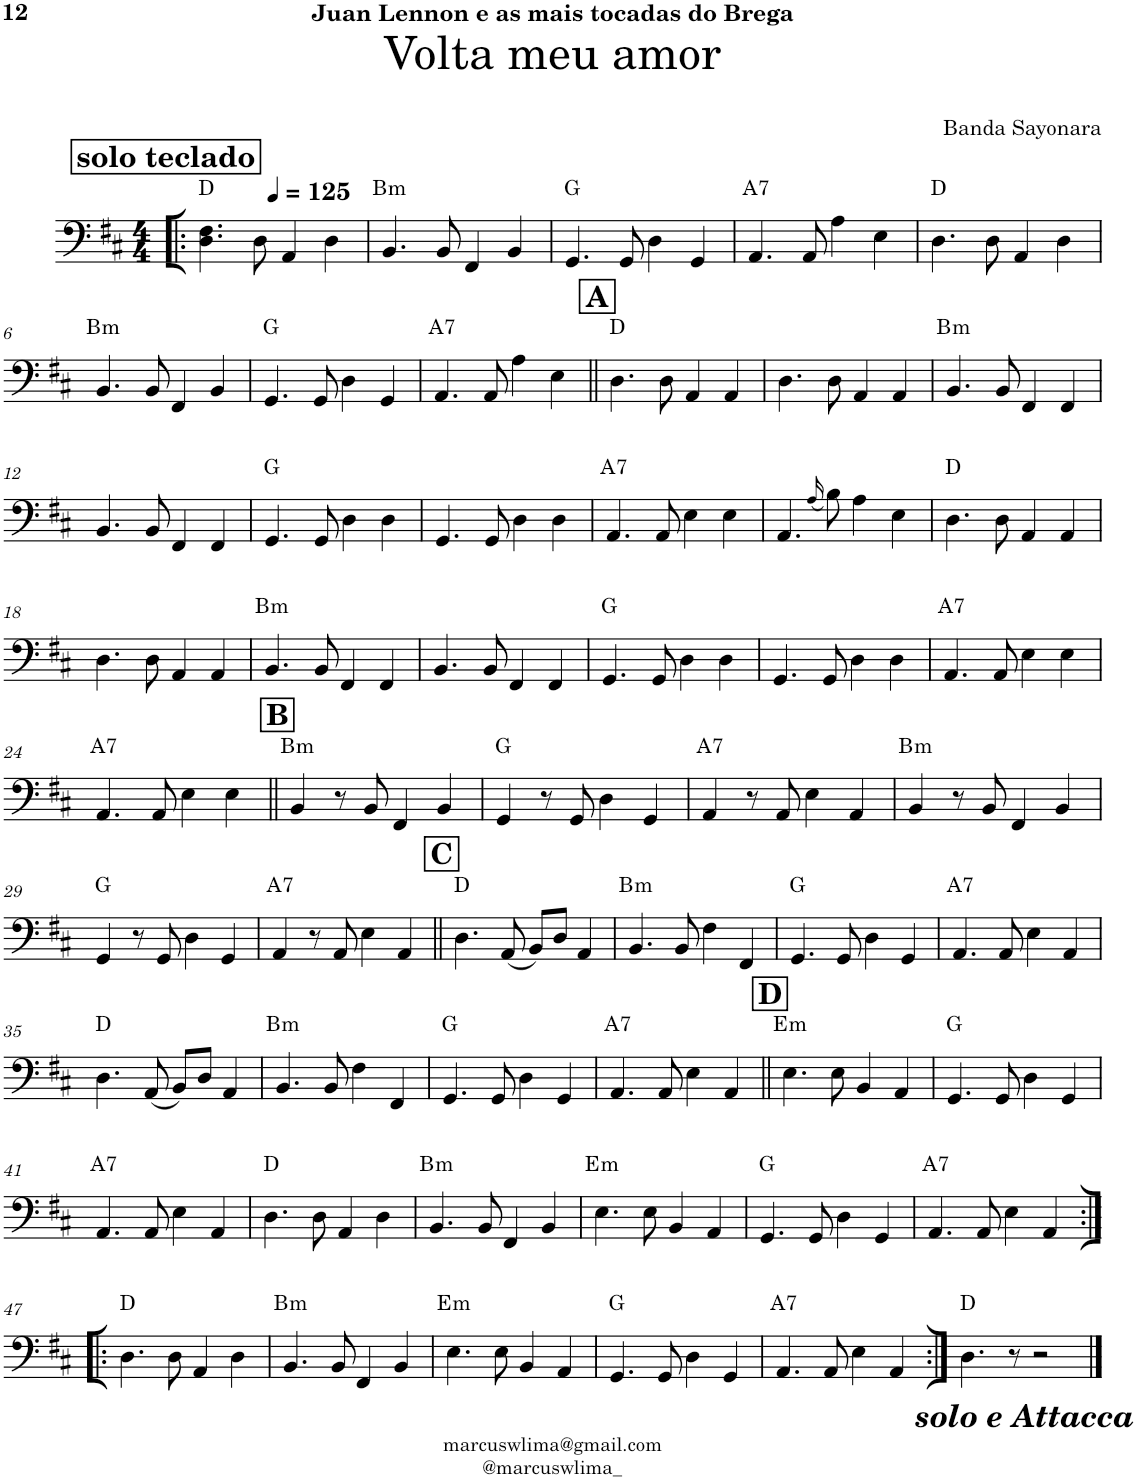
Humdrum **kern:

**kern	**harte
*part1	*part1
*staff1	*
*I"Electric Bass	*
*I'El. B.	*
!!LO:PB:g=z
*clefF4	*
*Trd7c12	*
*k[f#c#]	*
*M4/4	*
*MM125	*
!!LO:REH:place=s1:a:B:cj:fs=14:t=solo teclado
=1!|:	=1!|:
4.D\ 4.F#\	D:maj
8D\	.
4AA/	.
4D\	.
=2	=2
!	!LO:H:kt=m
4.BB/	B:min
8BB/	.
4FF#/	.
4BB/	.
=3	=3
4.GG/	G:maj
8GG/	.
4D\	.
4GG/	.
=4	=4
!	!LO:H:kt=7
4.AA/	A:7
8AA/	.
4A\	.
4E\	.
=5	=5
4.D\	D:maj
8D\	.
4AA/	.
4D\	.
!!LO:LB:g=z
=6	=6
!	!LO:H:kt=m
4.BB/	B:min
8BB/	.
4FF#/	.
4BB/	.
=7	=7
4.GG/	G:maj
8GG/	.
4D\	.
4GG/	.
=8	=8
!	!LO:H:kt=7
4.AA/	A:7
8AA/	.
4A\	.
4E\	.
!!LO:REH:place=s1:a:B:cj:fs=14:t=A
=9||	=9||
4.D\	D:maj
8D\	.
4AA/	.
4AA/	.
=10	=10
4.D\	.
8D\	.
4AA/	.
4AA/	.
=11	=11
!	!LO:H:kt=m
4.BB/	B:min
8BB/	.
4FF#/	.
4FF#/	.
!!LO:LB:g=z
=12	=12
4.BB/	.
8BB/	.
4FF#/	.
4FF#/	.
=13	=13
4.GG/	G:maj
8GG/	.
4D\	.
4D\	.
=14	=14
4.GG/	.
8GG/	.
4D\	.
4D\	.
=15	=15
!	!LO:H:kt=7
4.AA/	A:7
8AA/	.
4E\	.
4E\	.
=16	=16
4.AA/	.
(16qA/	.
8B\)	.
4A\	.
4E\	.
=17	=17
4.D\	D:maj
8D\	.
4AA/	.
4AA/	.
!!LO:LB:g=z
=18	=18
4.D\	.
8D\	.
4AA/	.
4AA/	.
=19	=19
!	!LO:H:kt=m
4.BB/	B:min
8BB/	.
4FF#/	.
4FF#/	.
=20	=20
4.BB/	.
8BB/	.
4FF#/	.
4FF#/	.
=21	=21
4.GG/	G:maj
8GG/	.
4D\	.
4D\	.
=22	=22
4.GG/	.
8GG/	.
4D\	.
4D\	.
=23	=23
!	!LO:H:kt=7
4.AA/	A:7
8AA/	.
4E\	.
4E\	.
!!LO:LB:g=z
=24	=24
!	!LO:H:kt=7
4.AA/	A:7
8AA/	.
4E\	.
4E\	.
!!LO:REH:place=s1:a:B:cj:fs=14:t=B
=25||	=25||
!	!LO:H:kt=m
4BB/	B:min
8r	.
8BB/	.
4FF#/	.
4BB/	.
=26	=26
4GG/	G:maj
8r	.
8GG/	.
4D\	.
4GG/	.
=27	=27
!	!LO:H:kt=7
4AA/	A:7
8r	.
8AA/	.
4E\	.
4AA/	.
=28	=28
!	!LO:H:kt=m
4BB/	B:min
8r	.
8BB/	.
4FF#/	.
4BB/	.
!!LO:LB:g=z
=29	=29
4GG/	G:maj
8r	.
8GG/	.
4D\	.
4GG/	.
=30	=30
!	!LO:H:kt=7
4AA/	A:7
8r	.
8AA/	.
4E\	.
4AA/	.
!!LO:REH:place=s1:a:B:cj:fs=14:t=C
=31||	=31||
4.D\	D:maj
(8AA/	.
8BB/L)	.
8D/J	.
4AA/	.
=32	=32
!	!LO:H:kt=m
4.BB/	B:min
8BB/	.
4F#\	.
4FF#/	.
=33	=33
4.GG/	G:maj
8GG/	.
4D\	.
4GG/	.
=34	=34
!	!LO:H:kt=7
4.AA/	A:7
8AA/	.
4E\	.
4AA/	.
!!LO:LB:g=z
=35	=35
4.D\	D:maj
(8AA/	.
8BB/L)	.
8D/J	.
4AA/	.
=36	=36
!	!LO:H:kt=m
4.BB/	B:min
8BB/	.
4F#\	.
4FF#/	.
=37	=37
4.GG/	G:maj
8GG/	.
4D\	.
4GG/	.
=38	=38
!	!LO:H:kt=7
4.AA/	A:7
8AA/	.
4E\	.
4AA/	.
!!LO:REH:place=s1:a:B:cj:fs=14:t=D
=39||	=39||
!	!LO:H:kt=m
4.E\	E:min
8E\	.
4BB/	.
4AA/	.
=40	=40
4.GG/	G:maj
8GG/	.
4D\	.
4GG/	.
!!LO:LB:g=z
=41	=41
!	!LO:H:kt=7
4.AA/	A:7
8AA/	.
4E\	.
4AA/	.
=42	=42
4.D\	D:maj
8D\	.
4AA/	.
4D\	.
=43	=43
!	!LO:H:kt=m
4.BB/	B:min
8BB/	.
4FF#/	.
4BB/	.
=44	=44
!	!LO:H:kt=m
4.E\	E:min
8E\	.
4BB/	.
4AA/	.
=45	=45
4.GG/	G:maj
8GG/	.
4D\	.
4GG/	.
=46	=46
!	!LO:H:kt=7
4.AA/	A:7
8AA/	.
4E\	.
4AA/	.
!!LO:LB:g=z
=47:|!|:	=47:|!|:
4.D\	D:maj
8D\	.
4AA/	.
4D\	.
=48	=48
!	!LO:H:kt=m
4.BB/	B:min
8BB/	.
4FF#/	.
4BB/	.
=49	=49
!	!LO:H:kt=m
4.E\	E:min
8E\	.
4BB/	.
4AA/	.
=50	=50
4.GG/	G:maj
8GG/	.
4D\	.
4GG/	.
=51	=51
!	!LO:H:kt=7
4.AA/	A:7
8AA/	.
4E\	.
4AA/	.
=52:|!	=52:|!
4.D\	D:maj
8r	.
!LO:TX:b:Bi:t=solo e Attacca	!
2r	.
==	==
*-	*-
